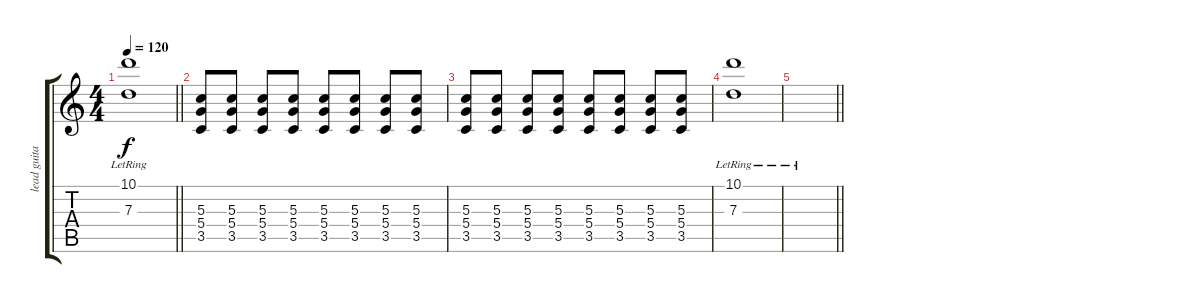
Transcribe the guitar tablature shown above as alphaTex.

\track ("lead guitar (Lukman)" "lead guita") {instrument distortionguitar}
\staff {score tabs}
\tuning (E4 B3 G3 D3 A2 E2) {hide}
\ts (4 4)
\tempo 120
\clef g2
\barLineRight lightlight
\ks c
(10.1 7.3{lr}).1{dy f} |
(5.3 5.4 3.5).8 (5.3 5.4 3.5).8 (5.3 5.4 3.5).8 (5.3 5.4 3.5).8 (5.3 5.4 3.5).8 (5.3 5.4 3.5).8 (5.3 5.4 3.5).8 (5.3 5.4 3.5).8 |
(5.3 5.4 3.5).8 (5.3 5.4 3.5).8 (5.3 5.4 3.5).8 (5.3 5.4 3.5).8 (5.3 5.4 3.5).8 (5.3 5.4 3.5).8 (5.3 5.4 3.5).8 (5.3 5.4 3.5).8 |
(10.1 7.3{lr}).1 |
\barLineRight lightlight
